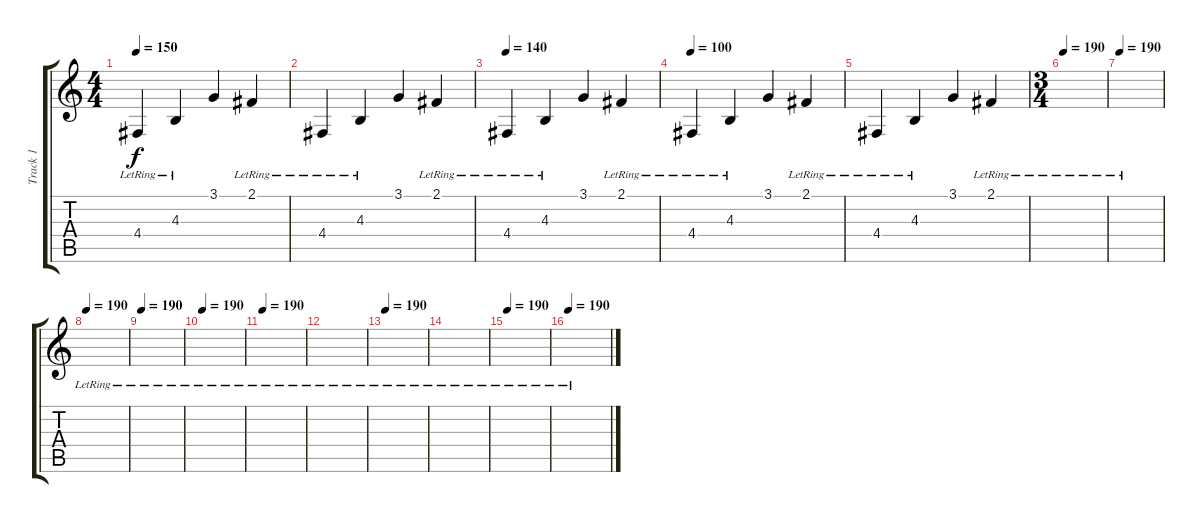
\track ("Track 1" "Track 1") {instrument acousticgrandpiano}
\staff {score tabs}
\tuning (E4 B3 G3 D3 A2 E2) {hide}
\ts (4 4)
\tempo 150
\clef g2
\ks c
4.4{lr}.4{dy f} 4.3{lr}.4 3.1.4 2.1{lr}.4 |
4.4{lr}.4 4.3{lr}.4 3.1.4 2.1{lr}.4 |
\tempo 140
4.4{lr}.4 4.3{lr}.4 3.1.4 2.1{lr}.4 |
\tempo 100
4.4{lr}.4 4.3{lr}.4 3.1.4 2.1{lr}.4 |
4.4{lr}.4 4.3{lr}.4 3.1.4 2.1{lr}.4 |
\ts (3 4)
\tempo 190
|
\tempo 190
|
\tempo 190
|
\tempo 190
|
\tempo 190
|
\tempo 190
|
|
\tempo 190
|
|
\tempo 190
|
\tempo 190
